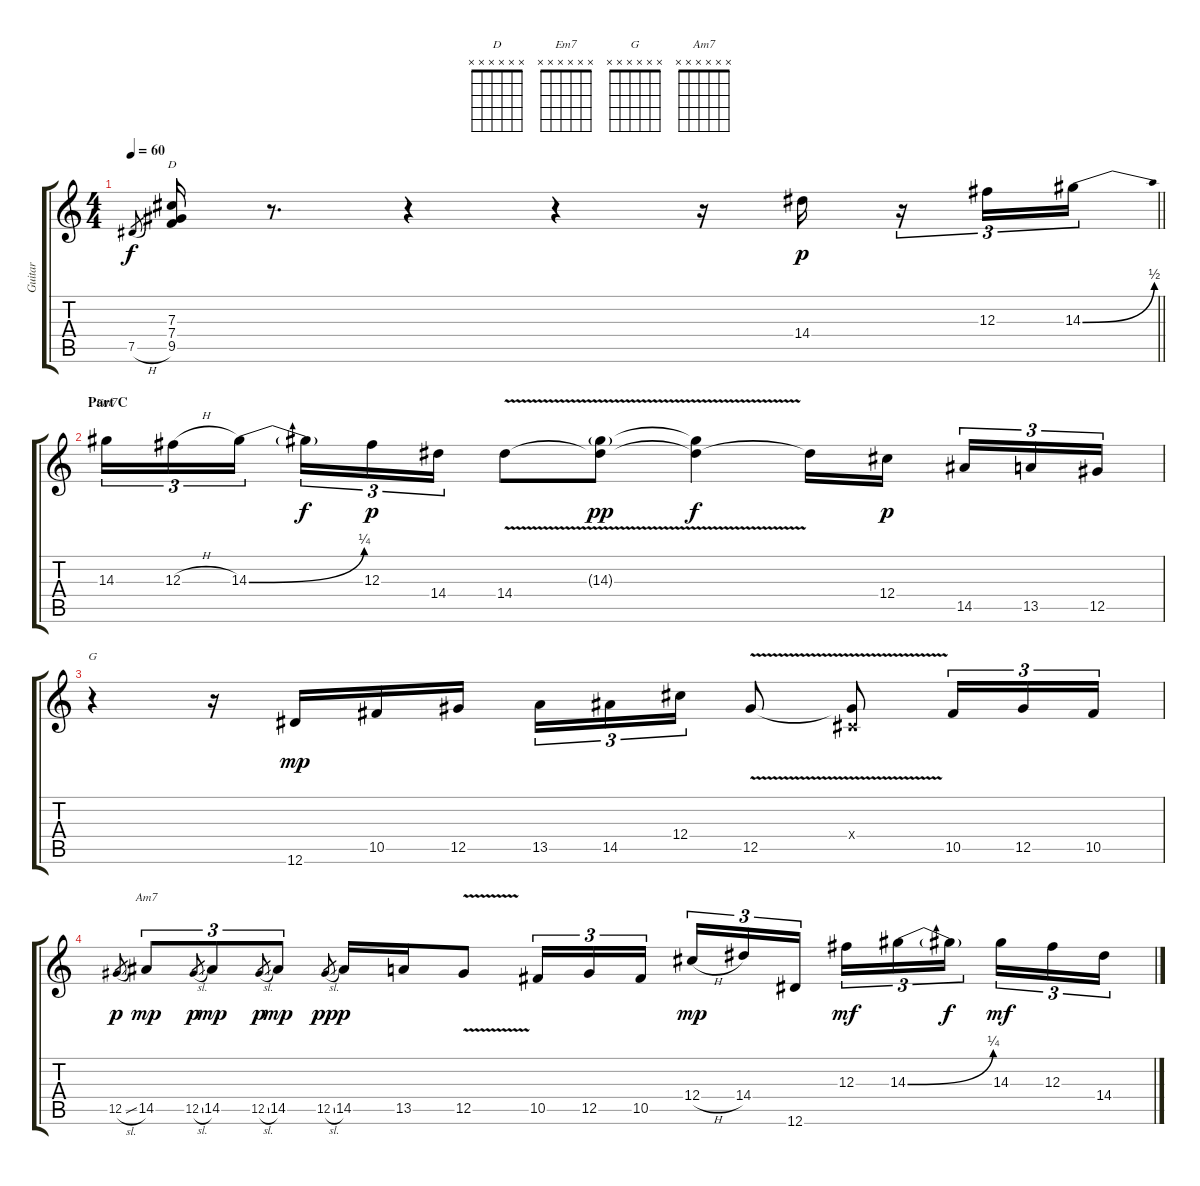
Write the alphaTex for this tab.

\track ("Guitar" "Guitar") {instrument overdrivenguitar}
\staff {score tabs}
\tuning (Eb4 Bb3 Gb3 Db3 Ab2 Eb2) {hide}
\chord ("D" x x x x x x)
\chord ("Em7" x x x x x x)
\chord ("G" x x x x x x)
\chord ("Am7" x x x x x x)
\ts (4 4)
\tempo 60
\clef g2
\barLineRight lightlight
\ks c
7.5{h}.8{gr dy f} (7.3 7.4 9.5).16{ch "D"} r.8{d} r.4 r.4 r.16 14.4.16{dy p} r.16{tu (3 2)} 12.3.16{tu (3 2)} 14.3{be (bend 0 0 60 2)}.16{tu (3 2)} |
\section ("" "Part C")
14.3.16{tu (3 2) ch "Em7" volume 8 instrument overdrivenguitar} 12.3{h}.16{tu (3 2)} 14.3{be (bend 0 0 60 1)}.16{tu (3 2) beam splitsecondary} 14.3{t}.16{tu (3 2) dy f} 12.3.16{tu (3 2) dy p} 14.4.16{tu (3 2)} 14.4{v}.8 (14.3{v g} 14.4{v t}).8{dy pp} (14.3{t} 14.4{t}).4{dy f} 14.4{t}.16 12.4.16{dy p beam splitsecondary} 14.5.16{tu (3 2)} 13.5.16{tu (3 2)} 12.5.16{tu (3 2)} |
r.4{ch "G"} r.16 12.6.16{dy mp} 10.5.16 12.5.16 13.5.16{tu (3 2)} 14.5.16{tu (3 2)} 12.4.16{tu (3 2)} 12.5{v}.8 (0.4{x} 12.5{t}).8 10.5.16{tu (3 2)} 12.5.16{tu (3 2)} 10.5.16{tu (3 2)} |
12.5{sl}.8{gr dy p} 14.5.8{tu (3 2) ch "Am7" dy mp} 12.5{sl}.8{gr dy p} 14.5.8{tu (3 2) dy mp} 12.5{sl}.8{gr dy p} 14.5.8{tu (3 2) dy mp} 12.5{sl}.8{gr dy pp} 14.5.16{dy p} 13.5.16 12.5{v}.8 10.5.16{tu (3 2)} 12.5.16{tu (3 2)} 10.5.16{tu (3 2) beam splitsecondary} 12.4{h}.16{tu (3 2) dy mp} 14.4.16{tu (3 2)} 12.6.16{tu (3 2)} 12.3.16{tu (3 2) dy mf} 14.3{be (bend 0 0 60 1)}.16{tu (3 2)} 14.3{t}.16{tu (3 2) dy f beam splitsecondary} 14.3.16{tu (3 2) dy mf} 12.3.16{tu (3 2)} 14.4.16{tu (3 2)}
